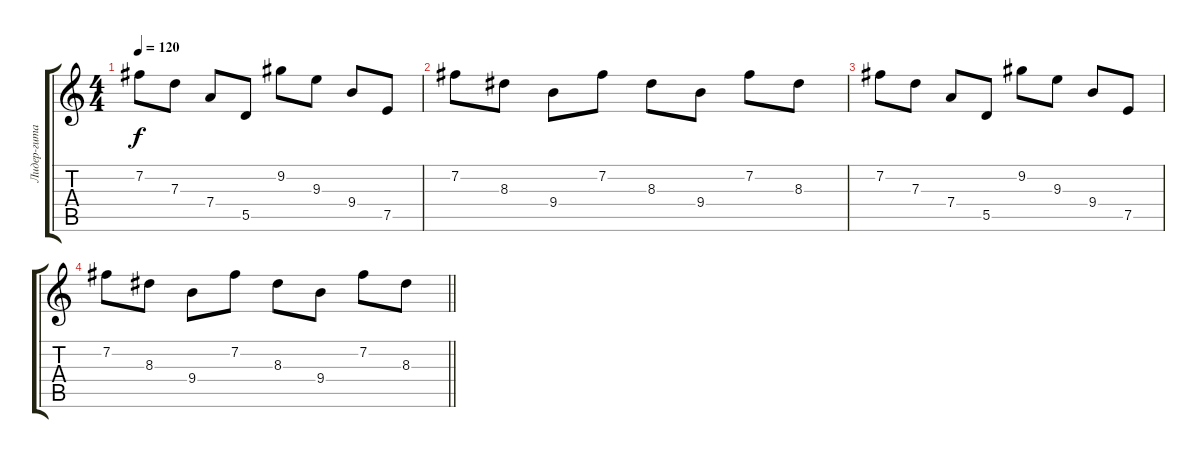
\track ("Лидер-гитара 2" "Лидер-гита") {instrument overdrivenguitar}
\staff {score tabs}
\tuning (E4 B3 G3 D3 A2 E2) {hide}
\ts (4 4)
\tempo 120
\clef g2
\ks c
7.2.8{dy f volume 0} 7.3.8 7.4.8 5.5.8 9.2.8 9.3.8 9.4.8 7.5.8 |
7.2.8 8.3.8 9.4.8 7.2.8 8.3.8 9.4.8 7.2.8 8.3.8 |
7.2.8 7.3.8 7.4.8 5.5.8 9.2.8 9.3.8 9.4.8 7.5.8 |
\barLineRight lightlight
7.2.8 8.3.8 9.4.8 7.2.8 8.3.8 9.4.8 7.2.8 8.3.8
